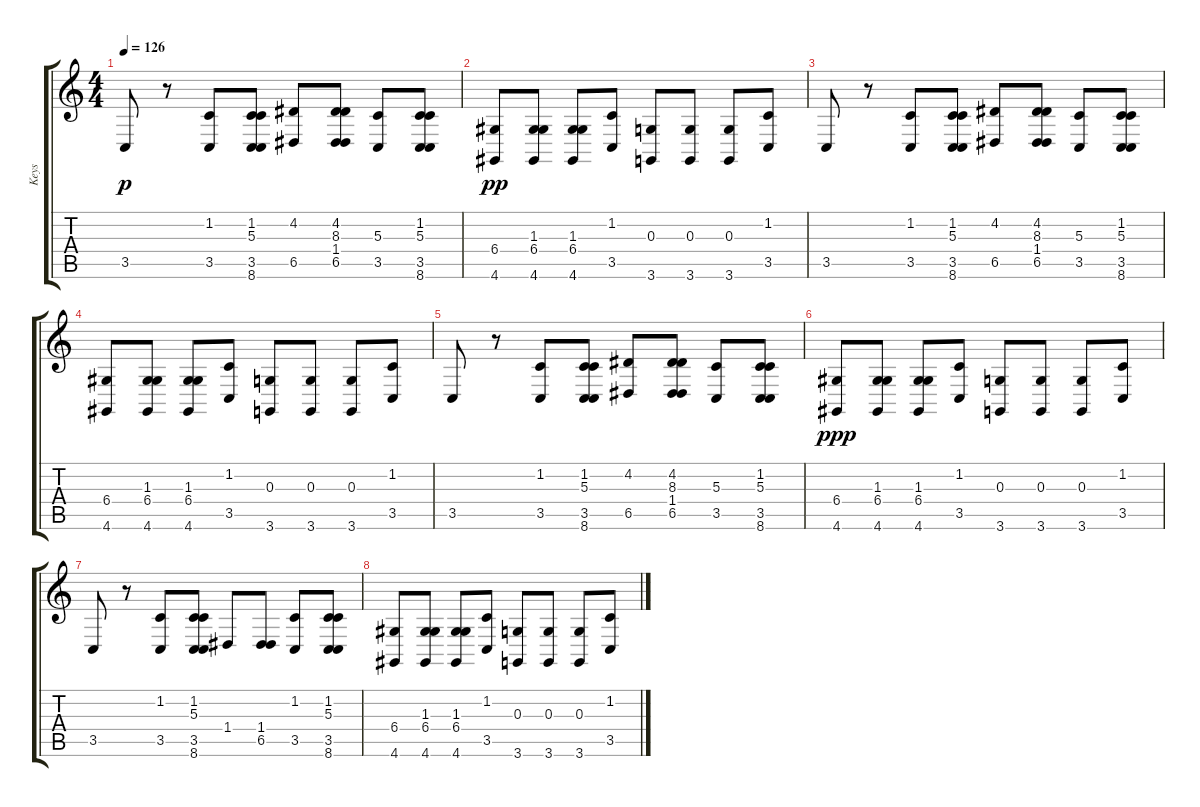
\track ("Keys" "Keys") {instrument lead1square}
\staff {score tabs}
\tuning (E4 B3 G3 D3 A2 E2) {hide}
\ts (4 4)
\tempo 126
\clef g2
\ks c
3.5.8{dy p} r.8 (1.2 3.5).8 (1.2 5.3 3.5 8.6).8 (4.2 6.5).8 (4.2 8.3 1.4 6.5).8 (5.3 3.5).8 (1.2 5.3 3.5 8.6).8 |
(6.4 4.6).8{dy pp} (1.3 6.4 4.6).8 (1.3 6.4 4.6).8 (1.2 3.5).8 (0.3 3.6).8 (0.3 3.6).8 (0.3 3.6).8 (1.2 3.5).8 |
3.5.8 r.8 (1.2 3.5).8 (1.2 5.3 3.5 8.6).8 (4.2 6.5).8 (4.2 8.3 1.4 6.5).8 (5.3 3.5).8 (1.2 5.3 3.5 8.6).8 |
(6.4 4.6).8 (1.3 6.4 4.6).8 (1.3 6.4 4.6).8 (1.2 3.5).8 (0.3 3.6).8 (0.3 3.6).8 (0.3 3.6).8 (1.2 3.5).8 |
3.5.8 r.8 (1.2 3.5).8 (1.2 5.3 3.5 8.6).8 (4.2 6.5).8 (4.2 8.3 1.4 6.5).8 (5.3 3.5).8 (1.2 5.3 3.5 8.6).8 |
(6.4 4.6).8{dy ppp} (1.3 6.4 4.6).8 (1.3 6.4 4.6).8 (1.2 3.5).8 (0.3 3.6).8 (0.3 3.6).8 (0.3 3.6).8 (1.2 3.5).8 |
3.5.8 r.8 (1.2 3.5).8 (1.2 5.3 3.5 8.6).8 1.4.8 (1.4 6.5).8 (1.2 3.5).8 (1.2 5.3 3.5 8.6).8 |
(6.4 4.6).8 (1.3 6.4 4.6).8 (1.3 6.4 4.6).8 (1.2 3.5).8 (0.3 3.6).8 (0.3 3.6).8 (0.3 3.6).8 (1.2 3.5).8
